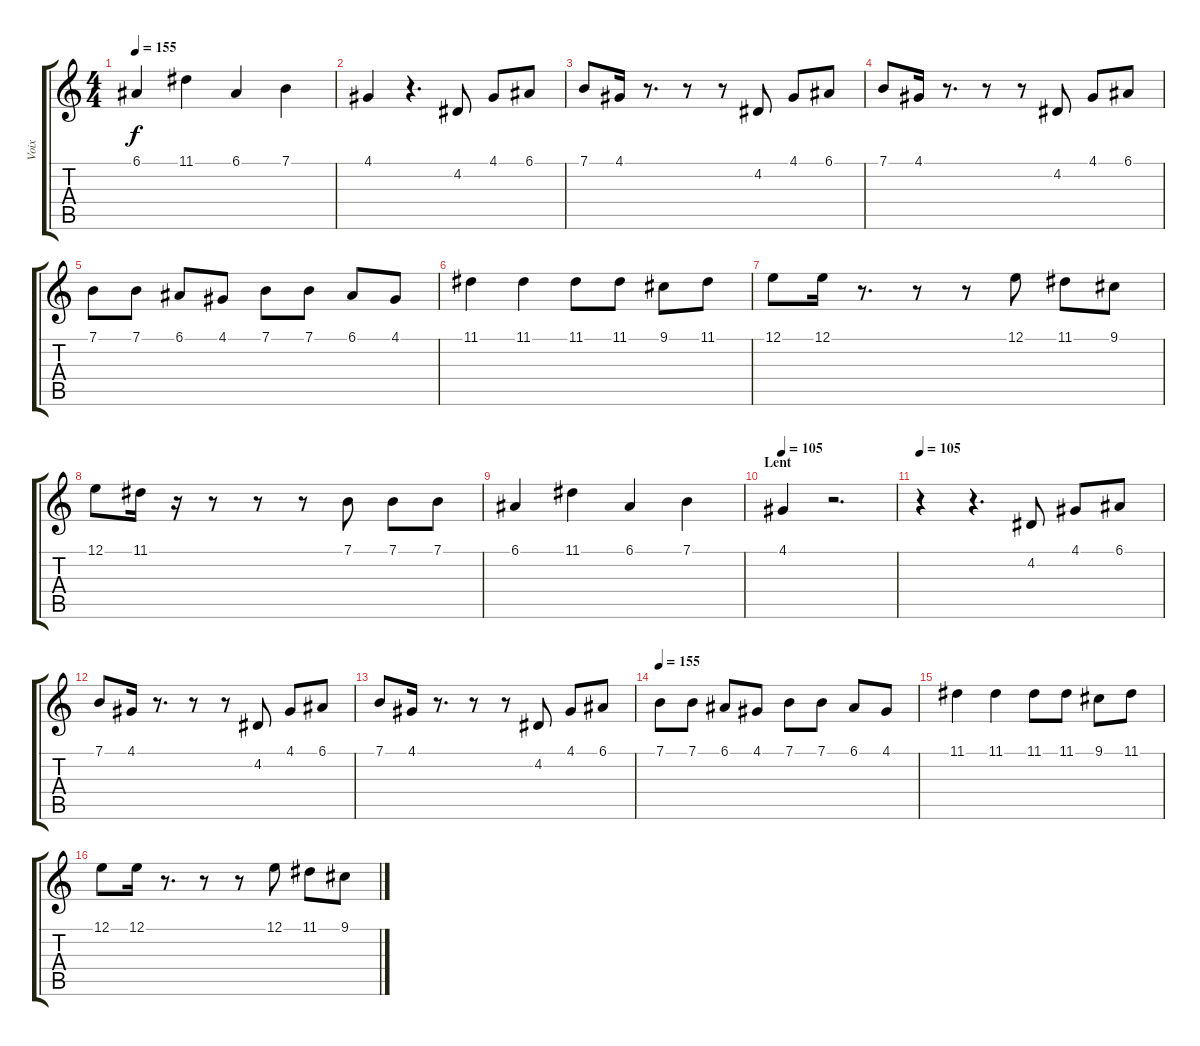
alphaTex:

\track ("Voix" "Voix") {instrument clarinet}
\staff {score tabs}
\tuning (E4 B3 G3 D3 A2 E2) {hide}
\ts (4 4)
\tempo 155
\clef g2
\ks c
6.1.4{dy f} 11.1.4 6.1.4 7.1.4 |
4.1.4 r.4{d} 4.2.8 4.1.8 6.1.8 |
7.1.8 4.1.16 r.8{d} r.8 r.8 4.2.8 4.1.8 6.1.8 |
7.1.8 4.1.16 r.8{d} r.8 r.8 4.2.8 4.1.8 6.1.8 |
7.1.8 7.1.8 6.1.8 4.1.8 7.1.8 7.1.8 6.1.8 4.1.8 |
11.1.4 11.1.4 11.1.8 11.1.8 9.1.8 11.1.8 |
12.1.8 12.1.16 r.8{d} r.8 r.8 12.1.8 11.1.8 9.1.8 |
12.1.8 11.1.16 r.16 r.8 r.8 r.8 7.1.8 7.1.8 7.1.8 |
6.1.4 11.1.4 6.1.4 7.1.4 |
\section ("" "Lent")
\tempo 105
4.1.4 r.2{d} |
\tempo 105
r.4 r.4{d} 4.2.8 4.1.8 6.1.8 |
7.1.8 4.1.16 r.8{d} r.8 r.8 4.2.8 4.1.8 6.1.8 |
7.1.8 4.1.16 r.8{d} r.8 r.8 4.2.8 4.1.8 6.1.8 |
\tempo 155
7.1.8 7.1.8 6.1.8 4.1.8 7.1.8 7.1.8 6.1.8 4.1.8 |
11.1.4 11.1.4 11.1.8 11.1.8 9.1.8 11.1.8 |
12.1.8 12.1.16 r.8{d} r.8 r.8 12.1.8 11.1.8 9.1.8
